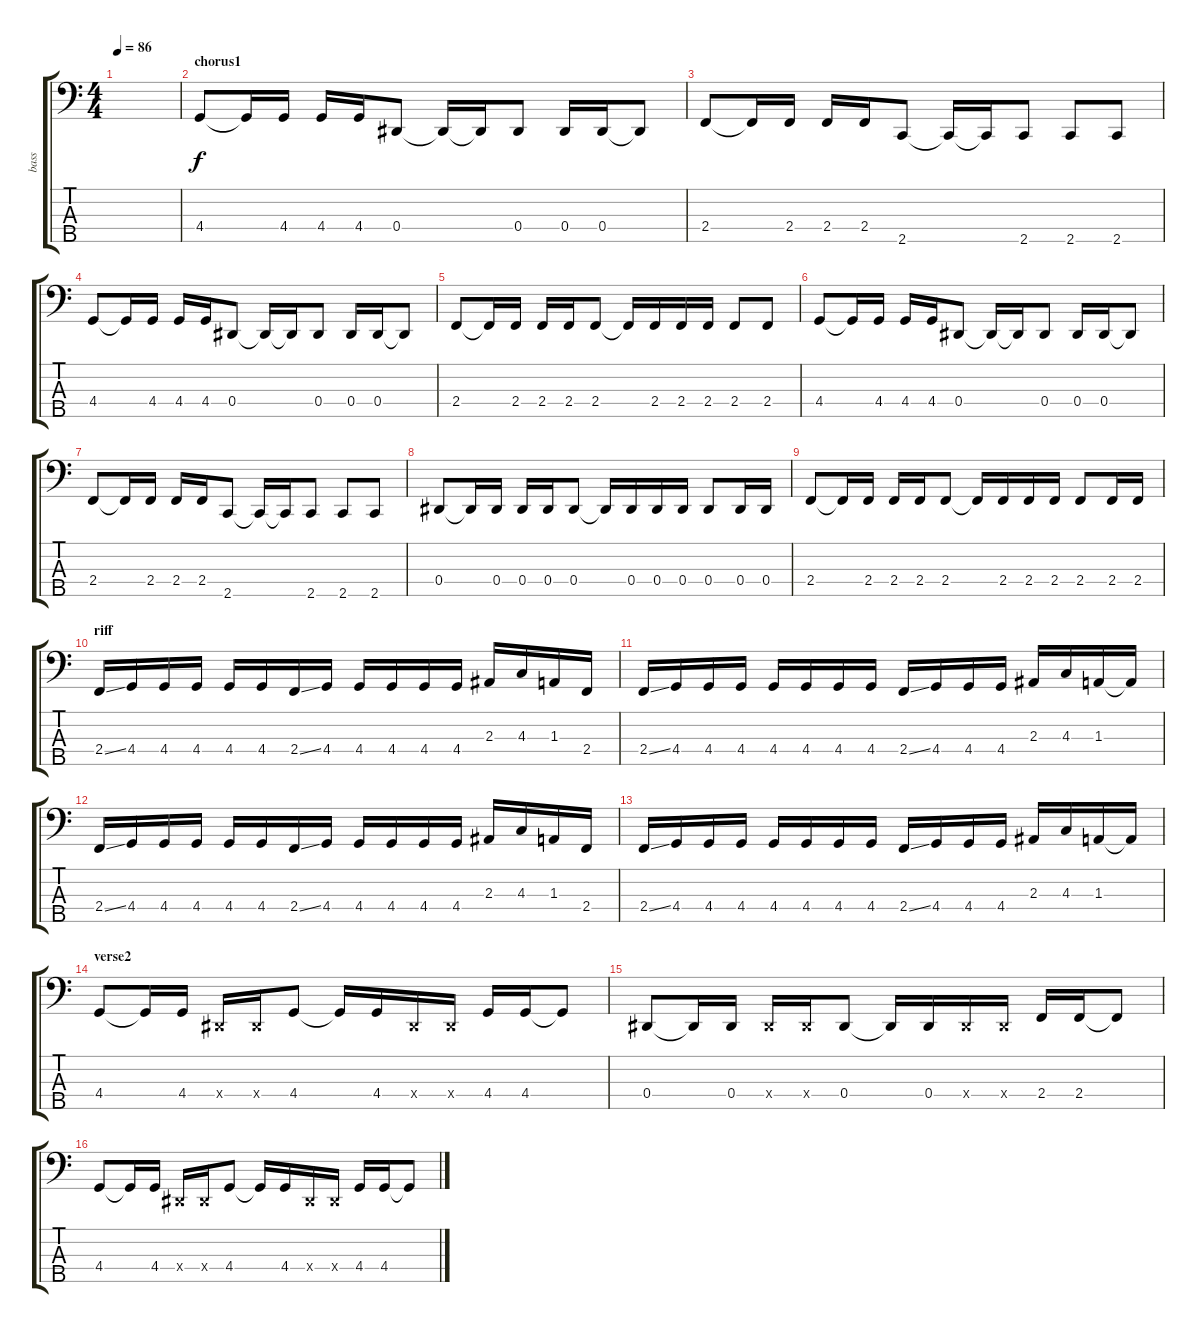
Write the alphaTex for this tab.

\track ("bass" "bass") {instrument electricbassfinger}
\staff {score tabs}
\tuning (Gb2 Db2 Ab1 Eb1 Bb0) {hide}
\ts (4 4)
\tempo 86
\clef f4
\ks c
|
\section ("" "chorus1")
4.4.8 4.4{t}.16 4.4.16 4.4.16 4.4.16 0.4.8 0.4{t}.16 0.4{t}.16 0.4.8 0.4.16 0.4.16 0.4{t}.8 |
2.4.8 2.4{t}.16 2.4.16 2.4.16 2.4.16 2.5.8 2.5{t}.16 2.5{t}.16 2.5.8 2.5.8 2.5.8 |
4.4.8 4.4{t}.16 4.4.16 4.4.16 4.4.16 0.4.8 0.4{t}.16 0.4{t}.16 0.4.8 0.4.16 0.4.16 0.4{t}.8 |
2.4.8 2.4{t}.16 2.4.16 2.4.16 2.4.16 2.4.8 2.4{t}.16 2.4.16 2.4.16 2.4.16 2.4.8 2.4.8 |
4.4.8 4.4{t}.16 4.4.16 4.4.16 4.4.16 0.4.8 0.4{t}.16 0.4{t}.16 0.4.8 0.4.16 0.4.16 0.4{t}.8 |
2.4.8 2.4{t}.16 2.4.16 2.4.16 2.4.16 2.5.8 2.5{t}.16 2.5{t}.16 2.5.8 2.5.8 2.5.8 |
0.4.8 0.4{t}.16 0.4.16 0.4.16 0.4.16 0.4.8 0.4{t}.16 0.4.16 0.4.16 0.4.16 0.4.8 0.4.16 0.4.16 |
2.4.8 2.4{t}.16 2.4.16 2.4.16 2.4.16 2.4.8 2.4{t}.16 2.4.16 2.4.16 2.4.16 2.4.8 2.4.16 2.4.16 |
\section ("" "riff")
2.4{ss}.16 4.4.16 4.4.16 4.4.16 4.4.16 4.4.16 2.4{ss}.16 4.4.16 4.4.16 4.4.16 4.4.16 4.4.16 2.3.16 4.3.16 1.3.16 2.4.16 |
2.4{ss}.16 4.4.16 4.4.16 4.4.16 4.4.16 4.4.16 4.4.16 4.4.16 2.4{ss}.16 4.4.16 4.4.16 4.4.16 2.3.16 4.3.16 1.3.16 1.3{t}.16 |
2.4{ss}.16 4.4.16 4.4.16 4.4.16 4.4.16 4.4.16 2.4{ss}.16 4.4.16 4.4.16 4.4.16 4.4.16 4.4.16 2.3.16 4.3.16 1.3.16 2.4.16 |
2.4{ss}.16 4.4.16 4.4.16 4.4.16 4.4.16 4.4.16 4.4.16 4.4.16 2.4{ss}.16 4.4.16 4.4.16 4.4.16 2.3.16 4.3.16 1.3.16 1.3{t}.16 |
\section ("" "verse2")
4.4.8 4.4{t}.16 4.4.16 0.4{x}.16 0.4{x}.16 4.4.8 4.4{t}.16 4.4.16 0.4{x}.16 0.4{x}.16 4.4.16 4.4.16 4.4{t}.8 |
0.4.8 0.4{t}.16 0.4.16 0.4{x}.16 0.4{x}.16 0.4.8 0.4{t}.16 0.4.16 0.4{x}.16 0.4{x}.16 2.4.16 2.4.16 2.4{t}.8 |
4.4.8 4.4{t}.16 4.4.16 0.4{x}.16 0.4{x}.16 4.4.8 4.4{t}.16 4.4.16 0.4{x}.16 0.4{x}.16 4.4.16 4.4.16 4.4{t}.8
